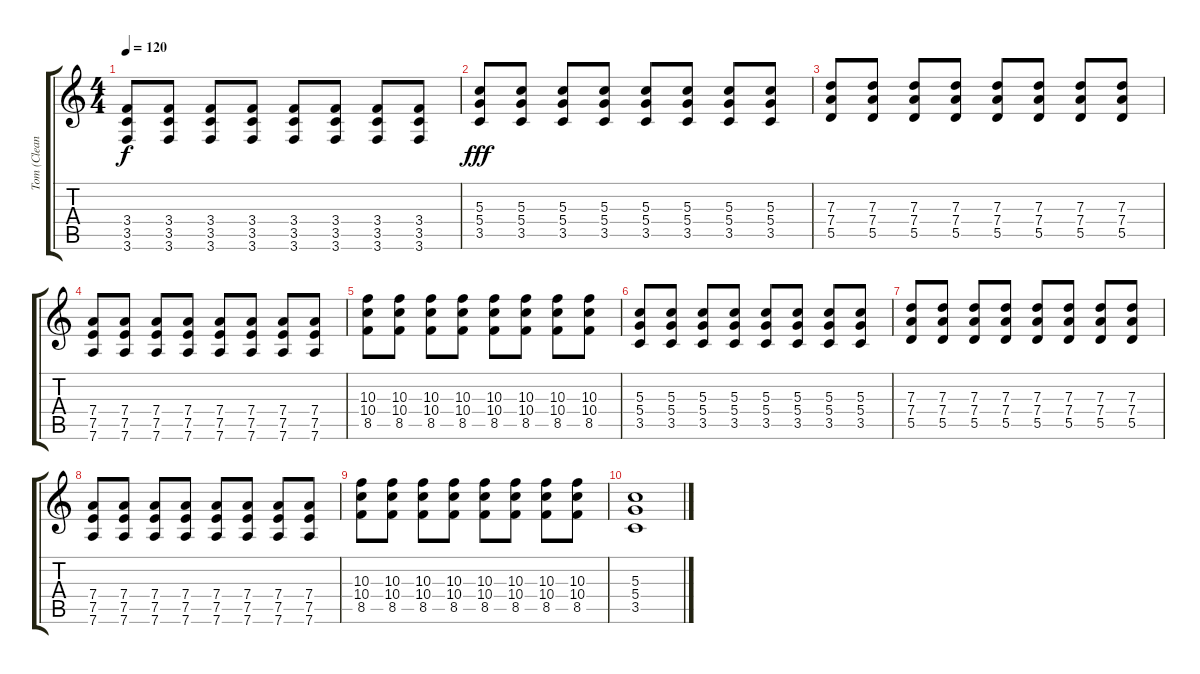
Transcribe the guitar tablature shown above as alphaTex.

\track ("Tom (Clean)" "Tom (Clean") {instrument electricguitarclean}
\staff {score tabs}
\tuning (E4 B3 G3 D3 A2 D2) {hide}
\ts (4 4)
\tempo 120
\clef g2
\ks c
(3.4 3.5 3.6).8{dy f} (3.4 3.5 3.6).8 (3.4 3.5 3.6).8 (3.4 3.5 3.6).8 (3.4 3.5 3.6).8 (3.4 3.5 3.6).8 (3.4 3.5 3.6).8 (3.4 3.5 3.6).8 |
(5.3 5.4 3.5).8{dy fff} (5.3 5.4 3.5).8 (5.3 5.4 3.5).8 (5.3 5.4 3.5).8 (5.3 5.4 3.5).8 (5.3 5.4 3.5).8 (5.3 5.4 3.5).8 (5.3 5.4 3.5).8 |
(7.3 7.4 5.5).8 (7.3 7.4 5.5).8 (7.3 7.4 5.5).8 (7.3 7.4 5.5).8 (7.3 7.4 5.5).8 (7.3 7.4 5.5).8 (7.3 7.4 5.5).8 (7.3 7.4 5.5).8 |
(7.4 7.5 7.6).8 (7.4 7.5 7.6).8 (7.4 7.5 7.6).8 (7.4 7.5 7.6).8 (7.4 7.5 7.6).8 (7.4 7.5 7.6).8 (7.4 7.5 7.6).8 (7.4 7.5 7.6).8 |
(10.3 10.4 8.5).8 (10.3 10.4 8.5).8 (10.3 10.4 8.5).8 (10.3 10.4 8.5).8 (10.3 10.4 8.5).8 (10.3 10.4 8.5).8 (10.3 10.4 8.5).8 (10.3 10.4 8.5).8 |
(5.3 5.4 3.5).8 (5.3 5.4 3.5).8 (5.3 5.4 3.5).8 (5.3 5.4 3.5).8 (5.3 5.4 3.5).8 (5.3 5.4 3.5).8 (5.3 5.4 3.5).8 (5.3 5.4 3.5).8 |
(7.3 7.4 5.5).8 (7.3 7.4 5.5).8 (7.3 7.4 5.5).8 (7.3 7.4 5.5).8 (7.3 7.4 5.5).8 (7.3 7.4 5.5).8 (7.3 7.4 5.5).8 (7.3 7.4 5.5).8 |
(7.4 7.5 7.6).8 (7.4 7.5 7.6).8 (7.4 7.5 7.6).8 (7.4 7.5 7.6).8 (7.4 7.5 7.6).8 (7.4 7.5 7.6).8 (7.4 7.5 7.6).8 (7.4 7.5 7.6).8 |
(10.3 10.4 8.5).8 (10.3 10.4 8.5).8 (10.3 10.4 8.5).8 (10.3 10.4 8.5).8 (10.3 10.4 8.5).8 (10.3 10.4 8.5).8 (10.3 10.4 8.5).8 (10.3 10.4 8.5).8 |
(5.3 5.4 3.5).1
